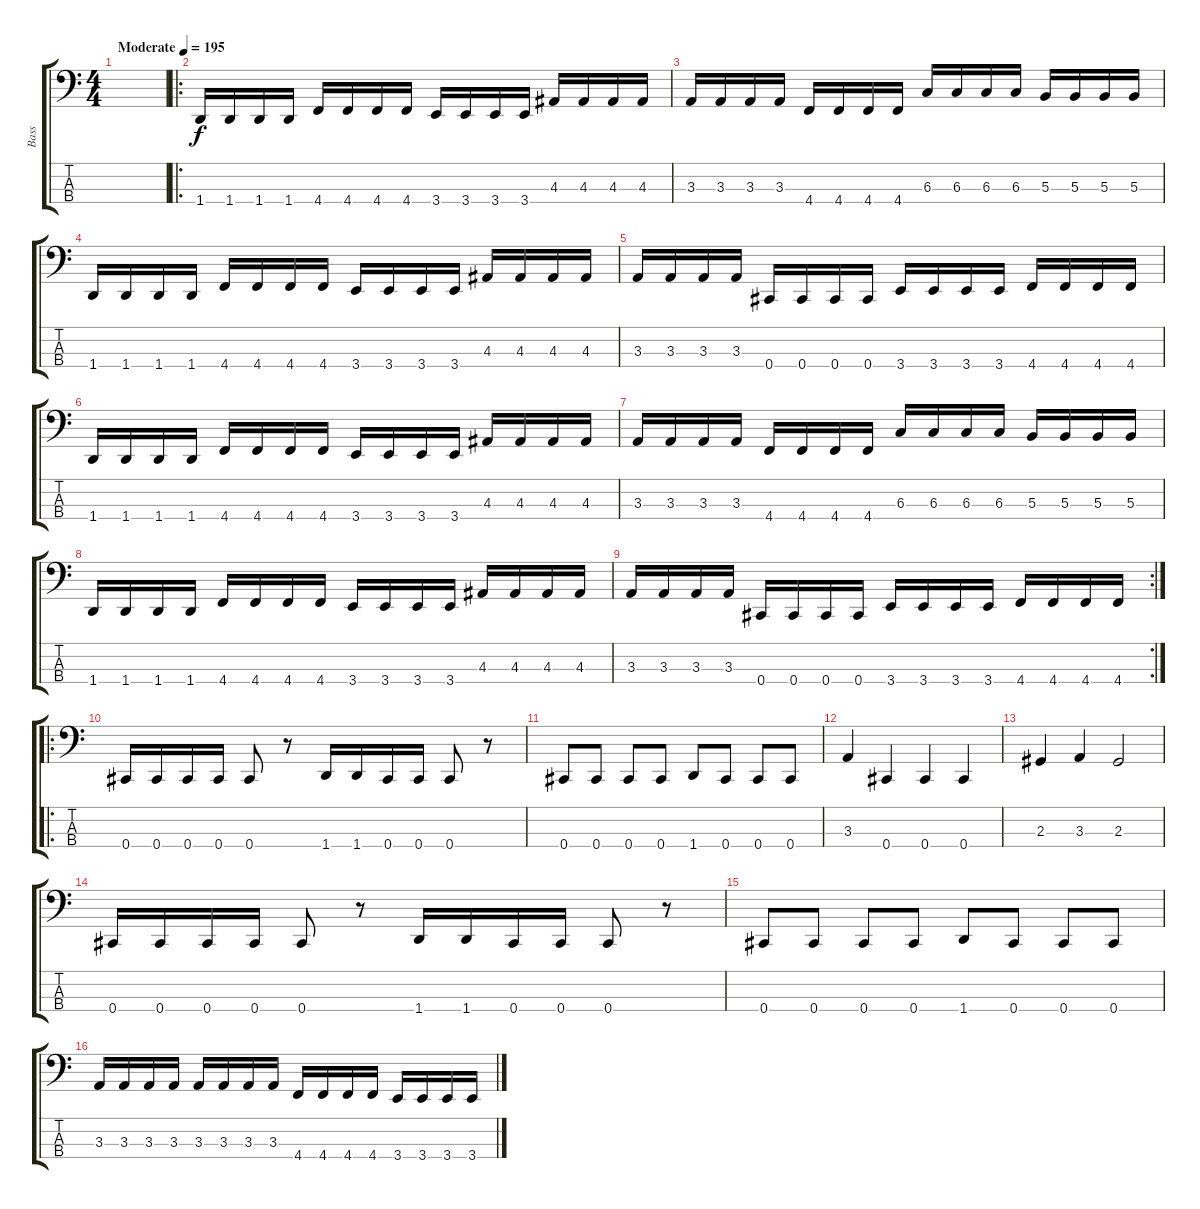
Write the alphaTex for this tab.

\track ("Bass" "Bass") {instrument electricbassfinger}
\staff {score tabs}
\tuning (E2 B1 Gb1 Db1) {hide}
\ts (4 4)
\tempo (195 "Moderate")
\clef f4
\ks c
|
\ro
1.4.16 1.4.16 1.4.16 1.4.16 4.4.16 4.4.16 4.4.16 4.4.16 3.4.16 3.4.16 3.4.16 3.4.16 4.3.16 4.3.16 4.3.16 4.3.16 |
3.3.16 3.3.16 3.3.16 3.3.16 4.4.16 4.4.16 4.4.16 4.4.16 6.3.16 6.3.16 6.3.16 6.3.16 5.3.16 5.3.16 5.3.16 5.3.16 |
1.4.16 1.4.16 1.4.16 1.4.16 4.4.16 4.4.16 4.4.16 4.4.16 3.4.16 3.4.16 3.4.16 3.4.16 4.3.16 4.3.16 4.3.16 4.3.16 |
3.3.16 3.3.16 3.3.16 3.3.16 0.4.16 0.4.16 0.4.16 0.4.16 3.4.16 3.4.16 3.4.16 3.4.16 4.4.16 4.4.16 4.4.16 4.4.16 |
1.4.16 1.4.16 1.4.16 1.4.16 4.4.16 4.4.16 4.4.16 4.4.16 3.4.16 3.4.16 3.4.16 3.4.16 4.3.16 4.3.16 4.3.16 4.3.16 |
3.3.16 3.3.16 3.3.16 3.3.16 4.4.16 4.4.16 4.4.16 4.4.16 6.3.16 6.3.16 6.3.16 6.3.16 5.3.16 5.3.16 5.3.16 5.3.16 |
1.4.16 1.4.16 1.4.16 1.4.16 4.4.16 4.4.16 4.4.16 4.4.16 3.4.16 3.4.16 3.4.16 3.4.16 4.3.16 4.3.16 4.3.16 4.3.16 |
\rc 2
3.3.16 3.3.16 3.3.16 3.3.16 0.4.16 0.4.16 0.4.16 0.4.16 3.4.16 3.4.16 3.4.16 3.4.16 4.4.16 4.4.16 4.4.16 4.4.16 |
\ro
0.4.16 0.4.16 0.4.16 0.4.16 0.4.8 r.8 1.4.16 1.4.16 0.4.16 0.4.16 0.4.8 r.8 |
0.4.8 0.4.8 0.4.8 0.4.8 1.4.8 0.4.8 0.4.8 0.4.8 |
3.3.4 0.4.4 0.4.4 0.4.4 |
2.3.4 3.3.4 2.3.2 |
0.4.16 0.4.16 0.4.16 0.4.16 0.4.8 r.8 1.4.16 1.4.16 0.4.16 0.4.16 0.4.8 r.8 |
0.4.8 0.4.8 0.4.8 0.4.8 1.4.8 0.4.8 0.4.8 0.4.8 |
3.3.16 3.3.16 3.3.16 3.3.16 3.3.16 3.3.16 3.3.16 3.3.16 4.4.16 4.4.16 4.4.16 4.4.16 3.4.16 3.4.16 3.4.16 3.4.16
